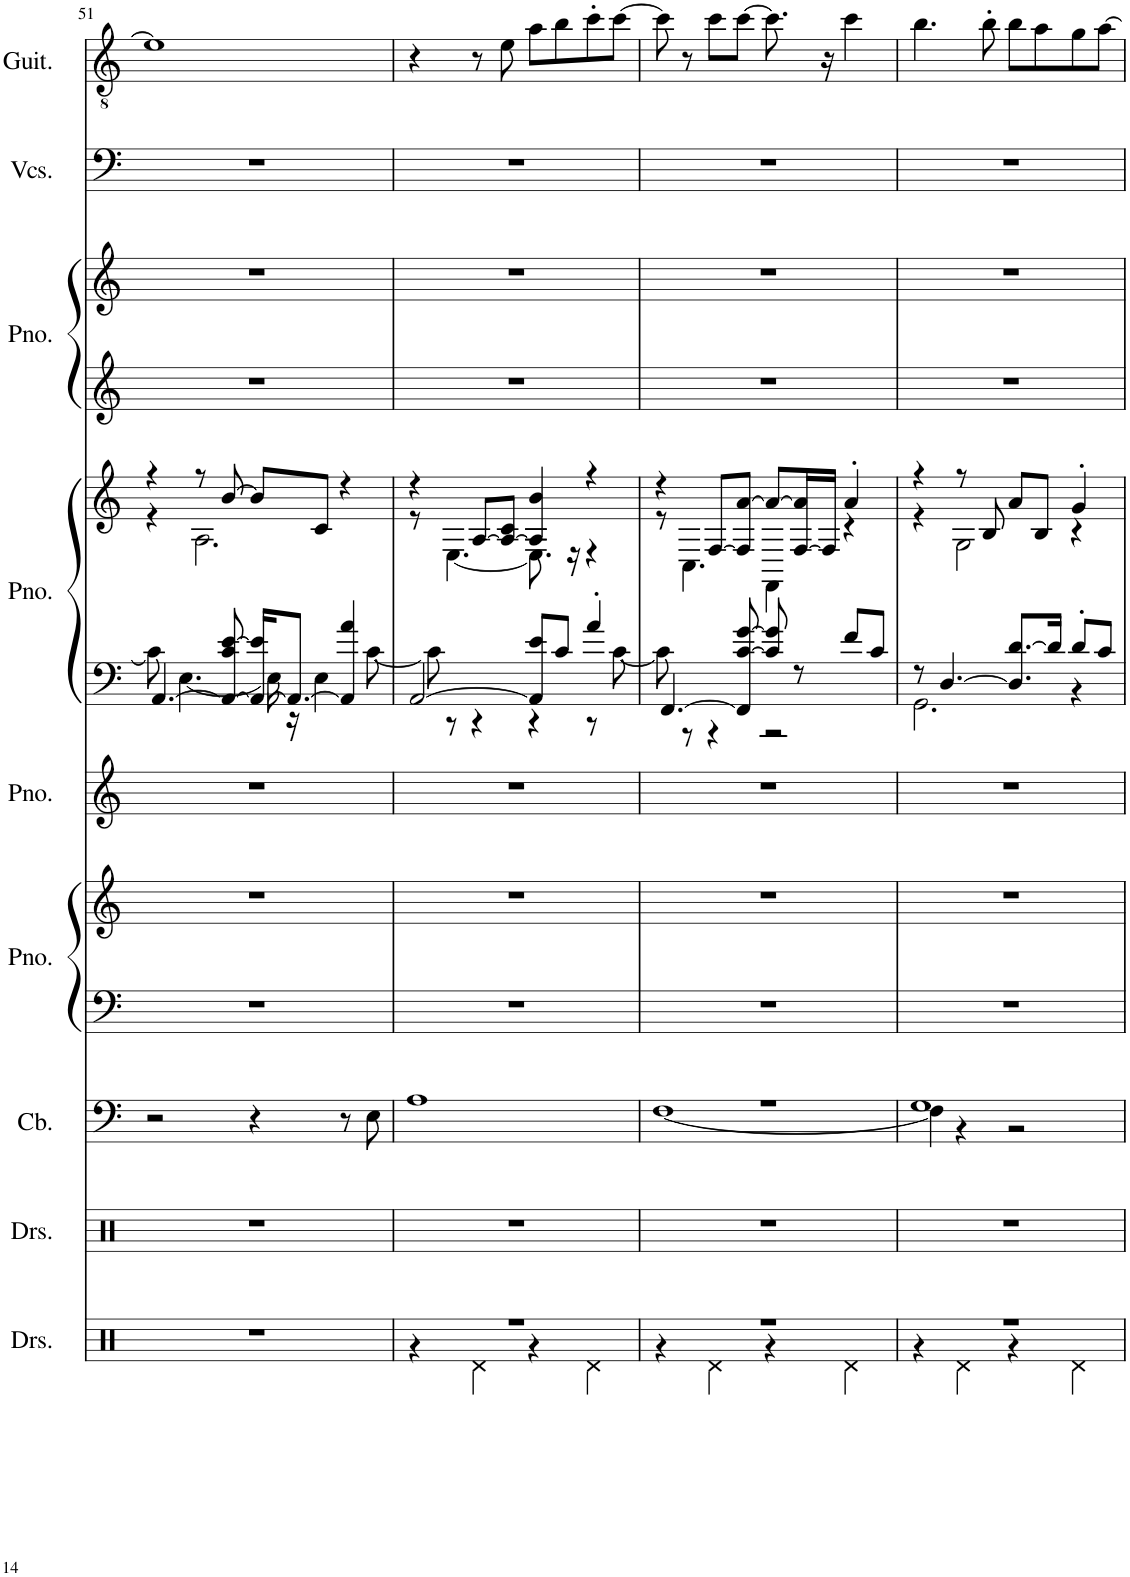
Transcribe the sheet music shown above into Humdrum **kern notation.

**kern	**kern	**kern	**kern	**kern	**kern	**kern	**kern	**kern	**kern	**kern	**kern
*part9	*part8	*part7	*part6	*part6	*part5	*part4	*part4	*part3	*part3	*part2	*part1
*staff12	*staff11	*staff10	*staff9	*staff8	*staff7	*staff6	*staff5	*staff4	*staff3	*staff2	*staff1
*I"Drumset	*I"Drumset	*I"Contrabass	*I"Piano	*	*I"Piano	*I"Piano	*	*I"Piano	*	*I"Violoncellos	*I"Classical Guitar
*I'Drs.	*I'Drs.	*I'Cb.	*I'Pno.	*	*I'Pno.	*I'Pno.	*	*I'Pno.	*	*I'Vcs.	*I'Guit.
!!LO:PB:g=z
*clefX	*clefX	*clefF4	*clefF4	*clefG2	*clefG2	*clefF4	*clefG2	*clefG2	*clefG2	*clefF4	*clefGv2
*	*	*Trd7c12	*	*	*	*	*	*	*	*	*
*k[]	*k[]	*k[]	*k[]	*k[]	*k[]	*k[]	*k[]	*k[]	*k[]	*k[]	*k[]
*M4/4	*M4/4	*M4/4	*M4/4	*M4/4	*M4/4	*M4/4	*M4/4	*M4/4	*M4/4	*M4/4	*M4/4
=51	=51	=51	=51	=51	=51	=51	=51	=51	=51	=51	=51
*	*	*	*	*	*	*^	*^	*	*	*	*
1r	1r	2r	1r	1r	1r	[4.AA/	8c\]	4r	4r	1r	1r	1r	1e]
.	.	.	.	.	.	.	[4.E\	.	.	.	.	.	.
.	.	.	.	.	.	.	.	8r	2.A\	.	.	.	.
.	.	.	.	.	.	8AA/_ 8c/ [8e/	.	[8b/	.	.	.	.	.
.	.	4r	.	.	.	16AA/_ 16e/]KL	16E\]	8b/L]	.	.	.	.	.
.	.	.	.	.	.	8.AA/J_	16r	.	.	.	.	.	.
.	.	.	.	.	.	.	4E\	8c/J	.	.	.	.	.
.	.	8r	.	.	.	4AA/] 4a/	.	4r	.	.	.	.	.
.	.	8E\	.	.	.	.	[8c\	.	.	.	.	.	.
=52	=52	=52	=52	=52	=52	=52	=52	=52	=52	=52	=52	=52	=52
*^	*	*	*	*	*	*	*	*	*	*	*	*	*
1r	4r	1r	1A	1r	1r	1r	[2AA/	8c\]	4r	8r	1r	1r	1r	4r
.	.	.	.	.	.	.	.	8r	.	[4.E\	.	.	.	.
.	4Rd\	.	.	.	.	.	.	4r	[8A/L	.	.	.	.	8r
.	.	.	.	.	.	.	.	.	8A/_ 8c/J	.	.	.	.	8e\
.	4r	.	.	.	.	.	8AA/] 8e/L	4r	4A/] 4b/	8.E\]	.	.	.	8a\L
.	.	.	.	.	.	.	8c/J	.	.	.	.	.	.	8b\
.	.	.	.	.	.	.	.	.	.	16r	.	.	.	.
.	4Rd\	.	.	.	.	.	4a'/	8r	4r	4r	.	.	.	8cc'\
.	.	.	.	.	.	.	.	[8c\	.	.	.	.	.	[8cc\J
=53	=53	=53	=53	=53	=53	=53	=53	=53	=53	=53	=53	=53	=53	=53
*	*	*	*^	*	*	*	*	*	*	*	*	*	*	*
1r	4r	1r	1r	[1F	1r	1r	1r	[4.FF/	8c\]	4r	8r	1r	1r	1r	8cc\]
.	.	.	.	.	.	.	.	.	8r	.	4.C\	.	.	.	8r
.	4Rd\	.	.	.	.	.	.	.	4r	[8F/L	.	.	.	.	8cc\L
.	.	.	.	.	.	.	.	8FF/] [8c/ [8g/	.	8F/] [8a/J	.	.	.	.	[8cc\J
.	4r	.	.	.	.	.	.	8c/] 8g/]	2r	8a/L_	4FF\	.	.	.	8.cc\]
.	.	.	.	.	.	.	.	8r	.	[16F/ 16a/]L	.	.	.	.	.
.	.	.	.	.	.	.	.	.	.	16F/JJ]	.	.	.	.	16r
.	4Rd\	.	.	.	.	.	.	8f/L	.	4a'/	4r	.	.	.	4cc\
.	.	.	.	.	.	.	.	8c/J	.	.	.	.	.	.	.
=54	=54	=54	=54	=54	=54	=54	=54	=54	=54	=54	=54	=54	=54	=54	=54
1r	4r	1r	1G	4F\]	1r	1r	1r	8r	2.GG\	4r	4r	1r	1r	1r	4.b\
.	.	.	.	.	.	.	.	[4.D/	.	.	.	.	.	.	.
.	4Rd\	.	.	4r	.	.	.	.	.	8r	2G\	.	.	.	.
.	.	.	.	.	.	.	.	.	.	8B/	.	.	.	.	8b'\
.	4r	.	.	2r	.	.	.	8.D/] [8.d/L	.	8a/L	.	.	.	.	8b\L
.	.	.	.	.	.	.	.	.	.	8B/J	.	.	.	.	8a\
.	.	.	.	.	.	.	.	16d/Jk]	.	.	.	.	.	.	.
.	4Rd\	.	.	.	.	.	.	8d'/L	4r	4g'/	4r	.	.	.	8g\
.	.	.	.	.	.	.	.	8c/J	.	.	.	.	.	.	[8a\J
*	*	*	*	*	*	*	*	*v	*v	*	*	*	*	*	*
*v	*v	*	*v	*v	*	*	*	*	*v	*v	*	*	*	*
=	=	=	=	=	=	=	=	=	=	=	=
*-	*-	*-	*-	*-	*-	*-	*-	*-	*-	*-	*-
